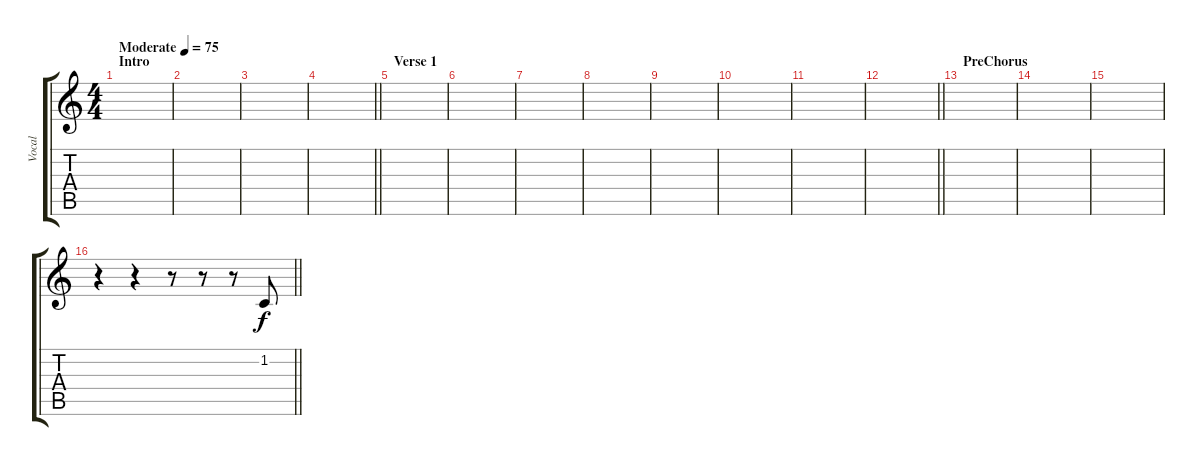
\track ("Vocal" "Vocal") {instrument sopranosax}
\staff {score tabs}
\tuning (E4 B3 G3 D3 A2 E2) {hide}
\ts (4 4)
\section ("" "Intro")
\tempo (75 "Moderate")
\clef g2
\ks c
|
|
|
\barLineRight lightlight
|
\section ("" "Verse 1")
|
|
|
|
|
|
|
\barLineRight lightlight
|
\section ("" "PreChorus")
|
|
|
\barLineRight lightlight
r.4 r.4 r.8 r.8 r.8 1.2.8
